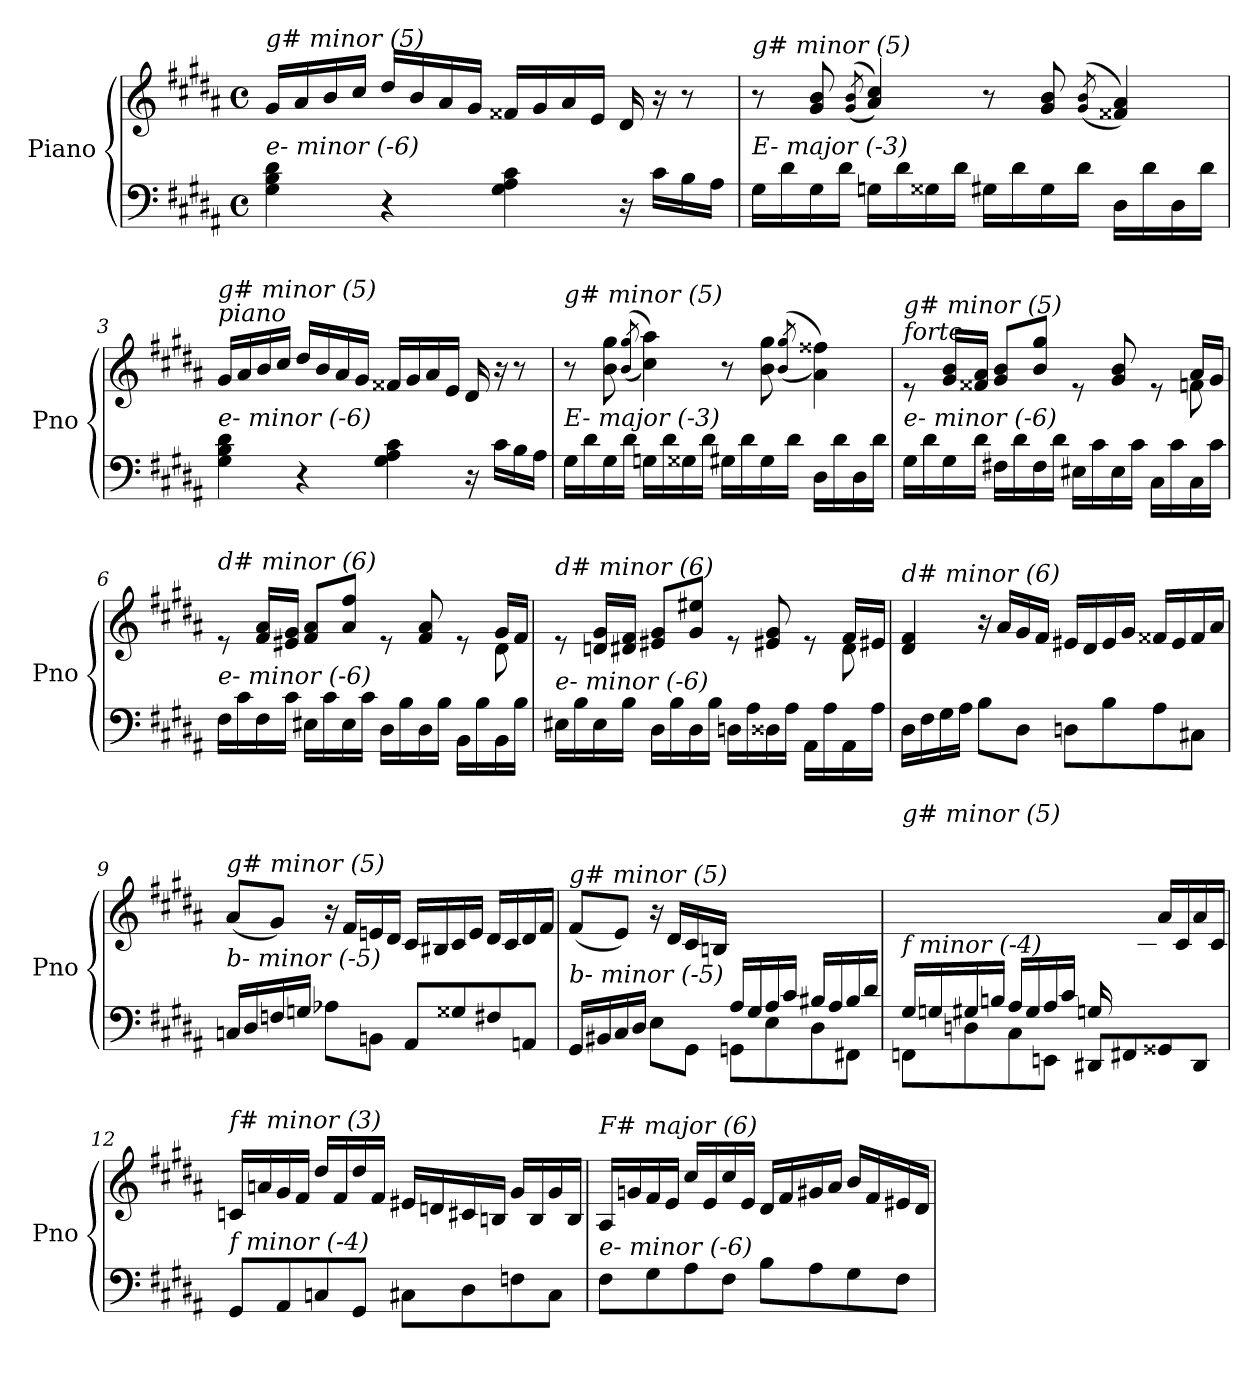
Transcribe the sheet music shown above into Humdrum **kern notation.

**kern	**kern
*part1	*part1
*staff2	*staff1
*I"Piano	*
*I'Pno	*
*clefF4	*clefG2
*k[f#c#g#d#a#]	*k[f#c#g#d#a#]
*M4/4	*M4/4
*met(c)	*met(c)
=1	=1
!	!LO:TX:i:t=g# minor (5)
!LO:TX:i:t=e- minor (-6)	!
4G#\ 4B\ 4d#\	16g#/LL
.	16a#/
.	16b/
.	16cc#/JJ
4r	16dd#/LL
.	16b/
.	16a#/
.	16g#/JJ
4G#\ 4A#\ 4c#\	16f##X/LL
.	16g#/
.	16a#/
.	16e/JJ
16r	16d#/
16c#\LL	16r
16B\	8r
16A#\JJ	.
=2	=2
!	!LO:TX:i:t=g# minor (5)
!LO:TX:i:t=E- major (-3)	!
16G#\LL	8r
16d#\	.
16G#\	8g#/ 8b/
16d#\JJ	.
.	(>(8qg#/ 8qb/
16Gni\LL	4a#/ 4cc#/))
16d#\	.
16G##i\	.
16d#\JJ	.
16G#\LL	8r
16d#\	.
16G#\	8g#/ 8b/
16d#\JJ	.
.	((>8qg#/ 8qb/
16D#\LL	4f##X/ 4a#/))
16d#\	.
16D#\	.
16d#\JJ	.
=3	=3
!	!LO:TX:a:i:t=piano
!	!LO:TX:i:t=g# minor (5)
!LO:TX:i:t=e- minor (-6)	!
4G#\ 4B\ 4d#\	16g#/LL
.	16a#/
.	16b/
.	16cc#/JJ
4r	16dd#/LL
.	16b/
.	16a#/
.	16g#/JJ
4G#\ 4A#\ 4c#\	16f##X/LL
.	16g#/
.	16a#/
.	16e/JJ
16r	16d#/
16c#\LL	16r
16B\	8r
16A#\JJ	.
!!LO:LB:g=z
=4	=4
!	!LO:TX:i:t=g# minor (5)
!LO:TX:i:t=E- major (-3)	!
16G#\LL	8r
16d#\	.
16G#\	8b\ 8gg#\
16d#\JJ	.
.	((>8qb/ 8qgg#/
16Gni\LL	4cc#\ 4aa#\))
16d#\	.
16G##i\	.
16d#\JJ	.
16G#\LL	8r
16d#\	.
16G#\	8b\ 8gg#\
16d#\JJ	.
.	((>8qb/ 8qgg#/
16D#\LL	4a#\ 4ff##X\))
16d#\	.
16D#\	.
16d#\JJ	.
=5	=5
*^	*^
!	!	!LO:TX:a:i:t=forte	!
!	!	!LO:TX:i:t=g# minor (5)	!
!LO:TX:i:t=e- minor (-6)	!	!	!
2..ryy	16G#\LL	8re	2..ryy
.	16d#\	.	.
.	16G#\	16g#/ 16b/LL	.
.	16d#\JJ	16f##X/ 16a#/JJ	.
.	16F#X\LL	8g#/ 8b/L	.
.	16d#\	.	.
.	16F#\	8b/ 8gg#/J	.
.	16d#\JJ	.	.
.	16E#X\LL	8re	.
.	16c#\	.	.
.	16E#\	8g#/ 8b/	.
.	16c#\JJ	.	.
.	16C#\LL	8re	.
.	16c#\	.	.
8ryy	16C#\	16a#/LL	8fni\
.	16c#\JJ	16g#/JJ	.
=6	=6	=6	=6
!	!	!LO:TX:i:t=d# minor (6)	!
!LO:TX:i:t=e- minor (-6)	!	!	!
2..ryy	16F#\LL	8re	2..ryy
.	16c#\	.	.
.	16F#\	16f#/ 16a#/LL	.
.	16c#\JJ	16e#X/ 16g#/JJ	.
.	16E#X\LL	8f#/ 8a#/L	.
.	16c#\	.	.
.	16E#\	8a#/ 8ff#/J	.
.	16c#\JJ	.	.
.	16D#\LL	8re	.
.	16B\	.	.
.	16D#\	8f#/ 8a#/	.
.	16B\JJ	.	.
.	16BB\LL	8re	.
.	16B\	.	.
8ryy	16BB\	16g#/LL	8d#\
.	16B\JJ	16f#/JJ	.
!!LO:LB:g=z	!!
=7	=7	=7	=7
!	!	!LO:TX:i:t=d# minor (6)	!
!LO:TX:i:t=e- minor (-6)	!	!	!
2..ryy	16E#X\LL	8re	2..ryy
.	16B\	.	.
.	16E#\	16dni/ 16g#/LL	.
.	16B\JJ	16d#/ 16f#/JJ	.
.	16D#\LL	8e#X/ 8g#/L	.
.	16B\	.	.
.	16D#\	8g#/ 8ee#X/J	.
.	16B\JJ	.	.
.	16Dni\LL	8re	.
.	16A#\	.	.
.	16D##i\	8e#X/ 8g#/	.
.	16A#\JJ	.	.
.	16AA#\LL	8re	.
.	16A#\	.	.
8ryy	16AA#\	16f#/LL	8d#\
.	16A#\JJ	16e#X/JJ	.
*	*	*v	*v
=8	=8	=8
!	!	!LO:TX:i:t=d# minor (6)
!LO:TX:i:t=e- minor (-6)	!	!
*v	*v	*
16D#\LL	4d#/ 4f#/
16F#\	.
16G#\	.
16A#\JJ	.
8B\L	16r
.	16a#/LL
8D#\J	16g#/
.	16f#/JJ
8Dni\L	16e#X/LL
.	16d#/
8B\	16e#/
.	16g#/JJ
8A#\	16f##X/LL
.	16e#/
8C#X\J	16f##/
.	16a#/JJ
=9	=9
!	!LO:TX:i:t=g# minor (5)
!LO:TX:i:t=b- minor (-5)	!
16Cni/LL	(8a#/L
16D#/	.
16Fni/	8g#/J)
16Gni/JJ	.
8A-Xi\L	16r
.	16f#/LL
8BBn\J	16en/
.	16d#/JJ
8AA#/L	16c#/LL
.	16B#Xj/
8G##Xi/	16c#/
.	16e/JJ
8F#X/	16d#/LL
.	16c#/
8AAn/J	16d#/
.	16f#/JJ
!!LO:LB:g=z
=10	=10
*^	*
!	!	!LO:TX:i:t=g# minor (5)
!LO:TX:i:t=b- minor (-5)	!	!
2ryy	16GG#/LL	(8f#/L
.	16BB#X/	.
.	16C#/	8e/J)
.	16D#/JJ	.
.	8E\L	16r
.	.	16d#/LL
.	8GG#\J	16c#/
.	.	16Bn/JJ
16A#/LL	8GGni\L	2ryy
16G#/	.	.
16A#/	8E\	.
16c#/JJ	.	.
16B#X/LL	8D#\	.
16A#/	.	.
16B#/	8FF#X\J	.
16d#/JJ	.	.
=11	=11	=11
!	!	!LO:TX:i:t=g# minor (5)
!LO:TX:i:t=f minor (-4)	!	!
16G#/LL	8FFni\L	2ryy
16Gni/	.	.
16G#/	8Dn\	.
16Bn/JJ	.	.
16A#/LL	8C#\	.
16G#/	.	.
16A#/	8EEn\J	.
16c#/JJ	.	.
16Gni/LL	8DD#X/L	16ryy
4..ryy	.	16e/
.	8FF#Xi/	16d#/
.	.	16c#/JJ
.	8GG##Xi/	16a#/LL
.	.	16c#/
.	8DD#/J	16a#/
.	.	16c#/JJ
*v	*v	*
=12	=12
!	!LO:TX:i:t=f# minor (3)
!LO:TX:i:t=f minor (-4)	!
8GG#/L	16cni/LL
.	16an/
8AA#/	16g#/
.	16f#/JJ
8Cni/	16dd#/LL
.	16f#/
8GG#/J	16dd#/
.	16f#/JJ
8C#\L	16e#X/LL
.	16dn/
8D#\	16c#/
.	16Bn/JJ
8Fni\	16g#/LL
.	16B/
8C#\J	16g#/
.	16B/JJ
!!LO:LB:g=z
=13	=13
!	!LO:TX:i:t=F# major (6)
!LO:TX:i:t=e- minor (-6)	!
8F#\L	16A#/LL
.	16gn/
8G#\	16f#/
.	16e/JJ
8A#\	16cc#/LL
.	16e/
8F#\J	16cc#/
.	16e/JJ
8B\L	16d#/LL
.	16f#/
8A#\	16g#X/
.	16a#/JJ
8G#\	16b/LL
.	16f#/
8F#\J	16e#X/
.	16d#/JJ
=	=
*-	*-
